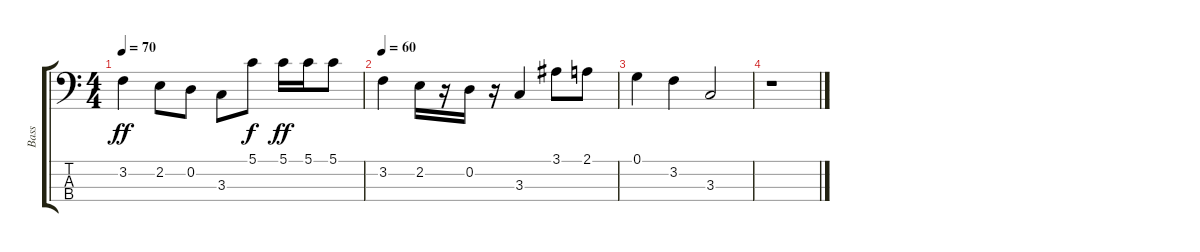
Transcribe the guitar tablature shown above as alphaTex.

\track ("Bass" "Bass") {instrument fretlessbass}
\staff {score tabs}
\tuning (G2 D2 A1 E1) {hide}
\ts (4 4)
\tempo 70
\clef f4
\ks c
3.2.4{dy ff} 2.2.8 0.2.8 3.3.8 5.1.8{dy f} 5.1.16{dy ff} 5.1.16 5.1.8 |
\tempo 65
\tempo 60
3.2.4 2.2.16 r.16 0.2.16 r.16 3.3.4 3.1.8 2.1.8 |
0.1.4 3.2.4 3.3.2 |
r.1
